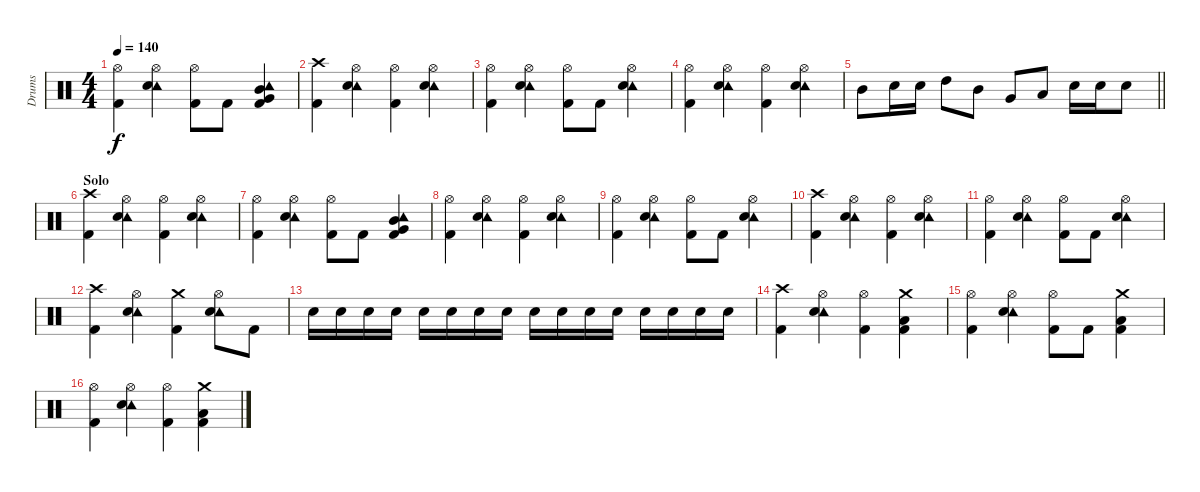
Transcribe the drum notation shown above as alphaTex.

\track ("Drums" "Drums") {instrument percussion}
\staff {score}
\articulation defaults
\ts (4 4)
\tempo 140
\clef neutral
\ks c
("Hi-Hat (open)" "Kick (hit) 2").4{dy f} ("Tambourine (hit)" "Hi-Hat (open)" "Snare (hit) 2").4 ("Hi-Hat (open)" "Kick (hit) 2").8 "Kick (hit) 2".8 ("Tambourine (hit)" "Mid Tom (hit)" "Very Low Tom (hit)" "Kick (hit) 2").4 |
("Crash high (hit)" "Kick (hit) 2").4 ("Tambourine (hit)" "Hi-Hat (open)" "Snare (hit) 2").4 ("Hi-Hat (open)" "Kick (hit) 2").4 ("Tambourine (hit)" "Hi-Hat (open)" "Snare (hit) 2").4 |
("Hi-Hat (open)" "Kick (hit) 2").4 ("Tambourine (hit)" "Hi-Hat (open)" "Snare (hit) 2").4 ("Hi-Hat (open)" "Kick (hit) 2").8 "Kick (hit) 2".8 ("Tambourine (hit)" "Hi-Hat (open)" "Snare (hit) 2").4 |
("Hi-Hat (open)" "Kick (hit) 2").4 ("Tambourine (hit)" "Hi-Hat (open)" "Snare (hit) 2").4 ("Hi-Hat (open)" "Kick (hit) 2").4 ("Tambourine (hit)" "Hi-Hat (open)" "Snare (hit) 2").4 |
\barLineRight lightlight "Mid Tom (hit)".8 "Snare (hit) 2".16 "Snare (hit) 2".16 "High Tom (hit)".8 "Mid Tom (hit)".8 "Very Low Tom (hit)".8 "Low Tom (hit)".8 "Snare (hit) 2".16 "Snare (hit) 2".16 "Snare (hit) 2".8
|
\section ("" "Solo")
("Crash high (hit)" "Kick (hit) 2").4 ("Tambourine (hit)" "Hi-Hat (open)" "Snare (hit) 2").4 ("Hi-Hat (open)" "Kick (hit) 2").4 ("Tambourine (hit)" "Hi-Hat (open)" "Snare (hit) 2").4 |
("Hi-Hat (open)" "Kick (hit) 2").4 ("Tambourine (hit)" "Hi-Hat (open)" "Snare (hit) 2").4 ("Hi-Hat (open)" "Kick (hit) 2").8 "Kick (hit) 2".8 ("Tambourine (hit)" "Mid Tom (hit)" "Very Low Tom (hit)" "Kick (hit) 2").4 |
("Hi-Hat (open)" "Kick (hit) 2").4 ("Tambourine (hit)" "Hi-Hat (open)" "Snare (hit) 2").4 ("Hi-Hat (open)" "Kick (hit) 2").4 ("Tambourine (hit)" "Hi-Hat (open)" "Snare (hit) 2").4 |
("Hi-Hat (open)" "Kick (hit) 2").4 ("Tambourine (hit)" "Hi-Hat (open)" "Snare (hit) 2").4 ("Hi-Hat (open)" "Kick (hit) 2").8 "Kick (hit) 2".8 ("Tambourine (hit)" "Hi-Hat (open)" "Snare (hit) 2").4 |
("Crash high (hit)" "Kick (hit) 2").4 ("Tambourine (hit)" "Hi-Hat (open)" "Snare (hit) 2").4 ("Hi-Hat (open)" "Kick (hit) 2").4 ("Tambourine (hit)" "Hi-Hat (open)" "Snare (hit) 2").4 |
("Hi-Hat (open)" "Kick (hit) 2").4 ("Tambourine (hit)" "Hi-Hat (open)" "Snare (hit) 2").4 ("Hi-Hat (open)" "Kick (hit) 2").8 "Kick (hit) 2".8 ("Tambourine (hit)" "Hi-Hat (open)" "Snare (hit) 2").4 |
("Crash high (hit)" "Kick (hit) 2").4 ("Tambourine (hit)" "Hi-Hat (open)" "Snare (hit) 2").4 ("Crash medium (hit)" "Kick (hit) 2").4 ("Tambourine (hit)" "Hi-Hat (open)" "Snare (hit) 2").8 "Kick (hit) 2".8 |
"Snare (hit) 2".16 "Snare (hit) 2".16 "Snare (hit) 2".16 "Snare (hit) 2".16 "Snare (hit) 2".16 "Snare (hit) 2".16 "Snare (hit) 2".16 "Snare (hit) 2".16 "Snare (hit) 2".16 "Snare (hit) 2".16 "Snare (hit) 2".16 "Snare (hit) 2".16 "Snare (hit) 2".16 "Snare (hit) 2".16 "Snare (hit) 2".16 "Snare (hit) 2".16 |
("Crash high (hit)" "Kick (hit) 2").4 ("Tambourine (hit)" "Hi-Hat (open)" "Snare (hit) 2").4 ("Hi-Hat (open)" "Kick (hit) 2").4 ("Crash medium (hit)" "Low Tom (hit)" "Kick (hit) 2").4 |
("Hi-Hat (open)" "Kick (hit) 2").4 ("Tambourine (hit)" "Hi-Hat (open)" "Snare (hit) 2").4 ("Hi-Hat (open)" "Kick (hit) 2").8 "Kick (hit) 2".8 ("Crash medium (hit)" "Low Tom (hit)" "Kick (hit) 2").4 |
("Hi-Hat (open)" "Kick (hit) 2").4 ("Tambourine (hit)" "Hi-Hat (open)" "Snare (hit) 2").4 ("Hi-Hat (open)" "Kick (hit) 2").4 ("Crash medium (hit)" "Low Tom (hit)" "Kick (hit) 2").4
